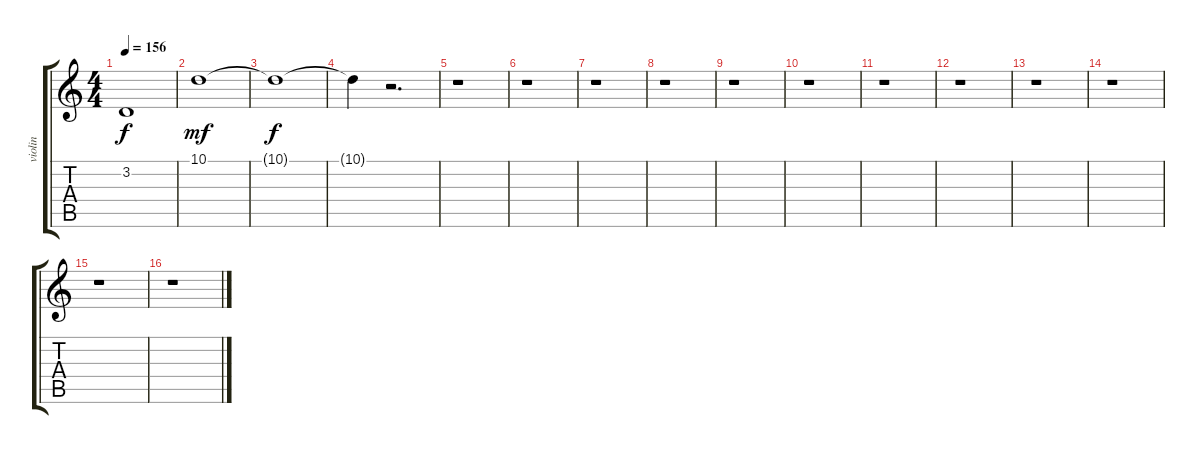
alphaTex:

\track ("violin" "violin") {instrument violin}
\staff {score tabs}
\tuning (E4 B3 G3 D3 A2 E2) {hide}
\ts (4 4)
\tempo 156
\clef g2
\ks c
3.2{t}.1{dy f} |
10.1.1{dy mf} |
10.1{t}.1{dy f} |
10.1{t}.4 r.2{d} |
r.1 |
r.1 |
r.1 |
r.1 |
r.1 |
r.1 |
r.1 |
r.1 |
r.1 |
r.1 |
r.1 |
r.1
